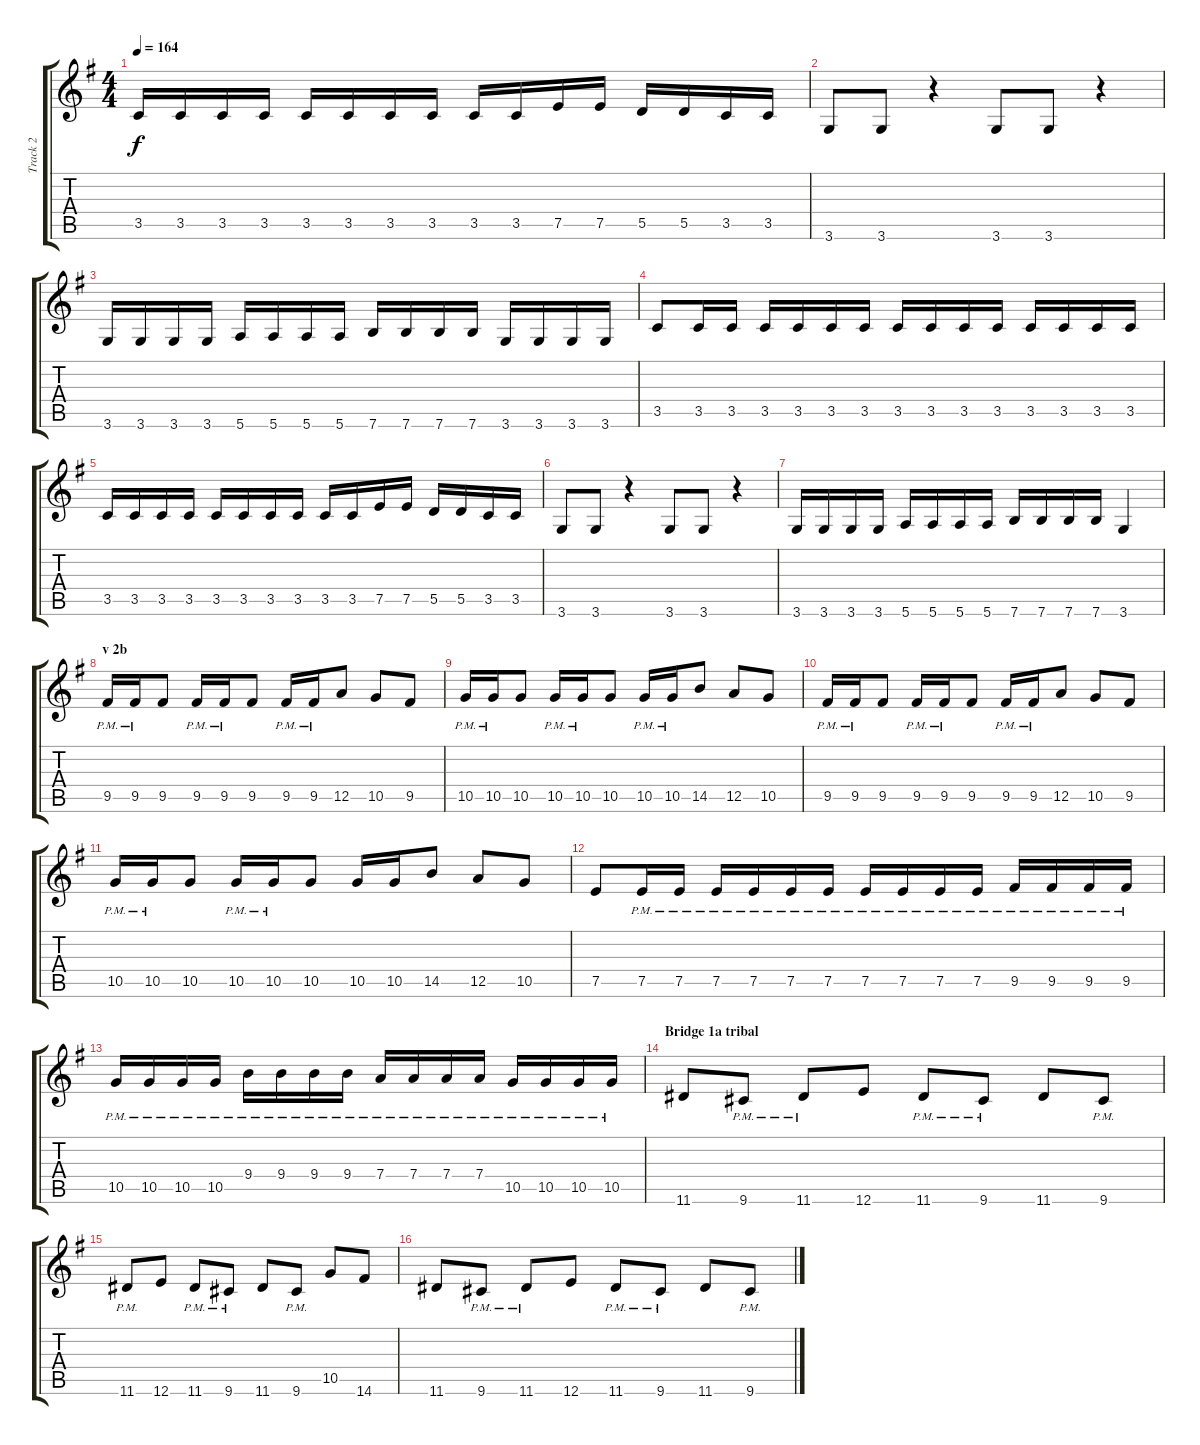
\track ("Track 2" "Track 2") {instrument distortionguitar}
\staff {score tabs}
\tuning (E4 B3 G3 D3 A2 E2) {hide}
\ts (4 4)
\tempo 164
\clef g2
\ks eminor
3.5.16{dy f} 3.5.16 3.5.16 3.5.16 3.5.16 3.5.16 3.5.16 3.5.16 3.5.16 3.5.16 7.5.16 7.5.16 5.5.16 5.5.16 3.5.16 3.5.16 |
3.6.8 3.6.8 r.4 3.6.8 3.6.8 r.4 |
3.6.16 3.6.16 3.6.16 3.6.16 5.6.16 5.6.16 5.6.16 5.6.16 7.6.16 7.6.16 7.6.16 7.6.16 3.6.16 3.6.16 3.6.16 3.6.16 |
3.5.8 3.5.16 3.5.16 3.5.16 3.5.16 3.5.16 3.5.16 3.5.16 3.5.16 3.5.16 3.5.16 3.5.16 3.5.16 3.5.16 3.5.16 |
3.5.16 3.5.16 3.5.16 3.5.16 3.5.16 3.5.16 3.5.16 3.5.16 3.5.16 3.5.16 7.5.16 7.5.16 5.5.16 5.5.16 3.5.16 3.5.16 |
3.6.8 3.6.8 r.4 3.6.8 3.6.8 r.4 |
3.6.16 3.6.16 3.6.16 3.6.16 5.6.16 5.6.16 5.6.16 5.6.16 7.6.16 7.6.16 7.6.16 7.6.16 3.6.4 |
\section ("" "v 2b")
9.5{pm}.16 9.5{pm}.16 9.5.8 9.5{pm}.16 9.5{pm}.16 9.5.8 9.5{pm}.16 9.5{pm}.16 12.5.8 10.5.8 9.5.8 |
10.5{pm}.16 10.5{pm}.16 10.5.8 10.5{pm}.16 10.5{pm}.16 10.5.8 10.5{pm}.16 10.5{pm}.16 14.5.8 12.5.8 10.5.8 |
9.5{pm}.16 9.5{pm}.16 9.5.8 9.5{pm}.16 9.5{pm}.16 9.5.8 9.5{pm}.16 9.5{pm}.16 12.5.8 10.5.8 9.5.8 |
10.5{pm}.16 10.5{pm}.16 10.5.8 10.5{pm}.16 10.5{pm}.16 10.5.8 10.5.16 10.5.16 14.5.8 12.5.8 10.5.8 |
7.5.8 7.5{pm}.16 7.5{pm}.16 7.5{pm}.16 7.5{pm}.16 7.5{pm}.16 7.5{pm}.16 7.5{pm}.16 7.5{pm}.16 7.5{pm}.16 7.5{pm}.16 9.5{pm}.16 9.5{pm}.16 9.5{pm}.16 9.5{pm}.16 |
10.5{pm}.16 10.5{pm}.16 10.5{pm}.16 10.5{pm}.16 9.4{pm}.16 9.4{pm}.16 9.4{pm}.16 9.4{pm}.16 7.4{pm}.16 7.4{pm}.16 7.4{pm}.16 7.4{pm}.16 10.5{pm}.16 10.5{pm}.16 10.5{pm}.16 10.5{pm}.16 |
\section ("" "Bridge 1a tribal")
11.6.8 9.6{pm}.8 11.6{pm}.8 12.6.8 11.6{pm}.8 9.6{pm}.8 11.6.8 9.6{pm}.8 |
11.6{pm}.8 12.6.8 11.6{pm}.8 9.6{pm}.8 11.6.8 9.6{pm}.8 10.5.8 14.6.8 |
11.6.8 9.6{pm}.8 11.6{pm}.8 12.6.8 11.6{pm}.8 9.6{pm}.8 11.6.8 9.6{pm}.8
